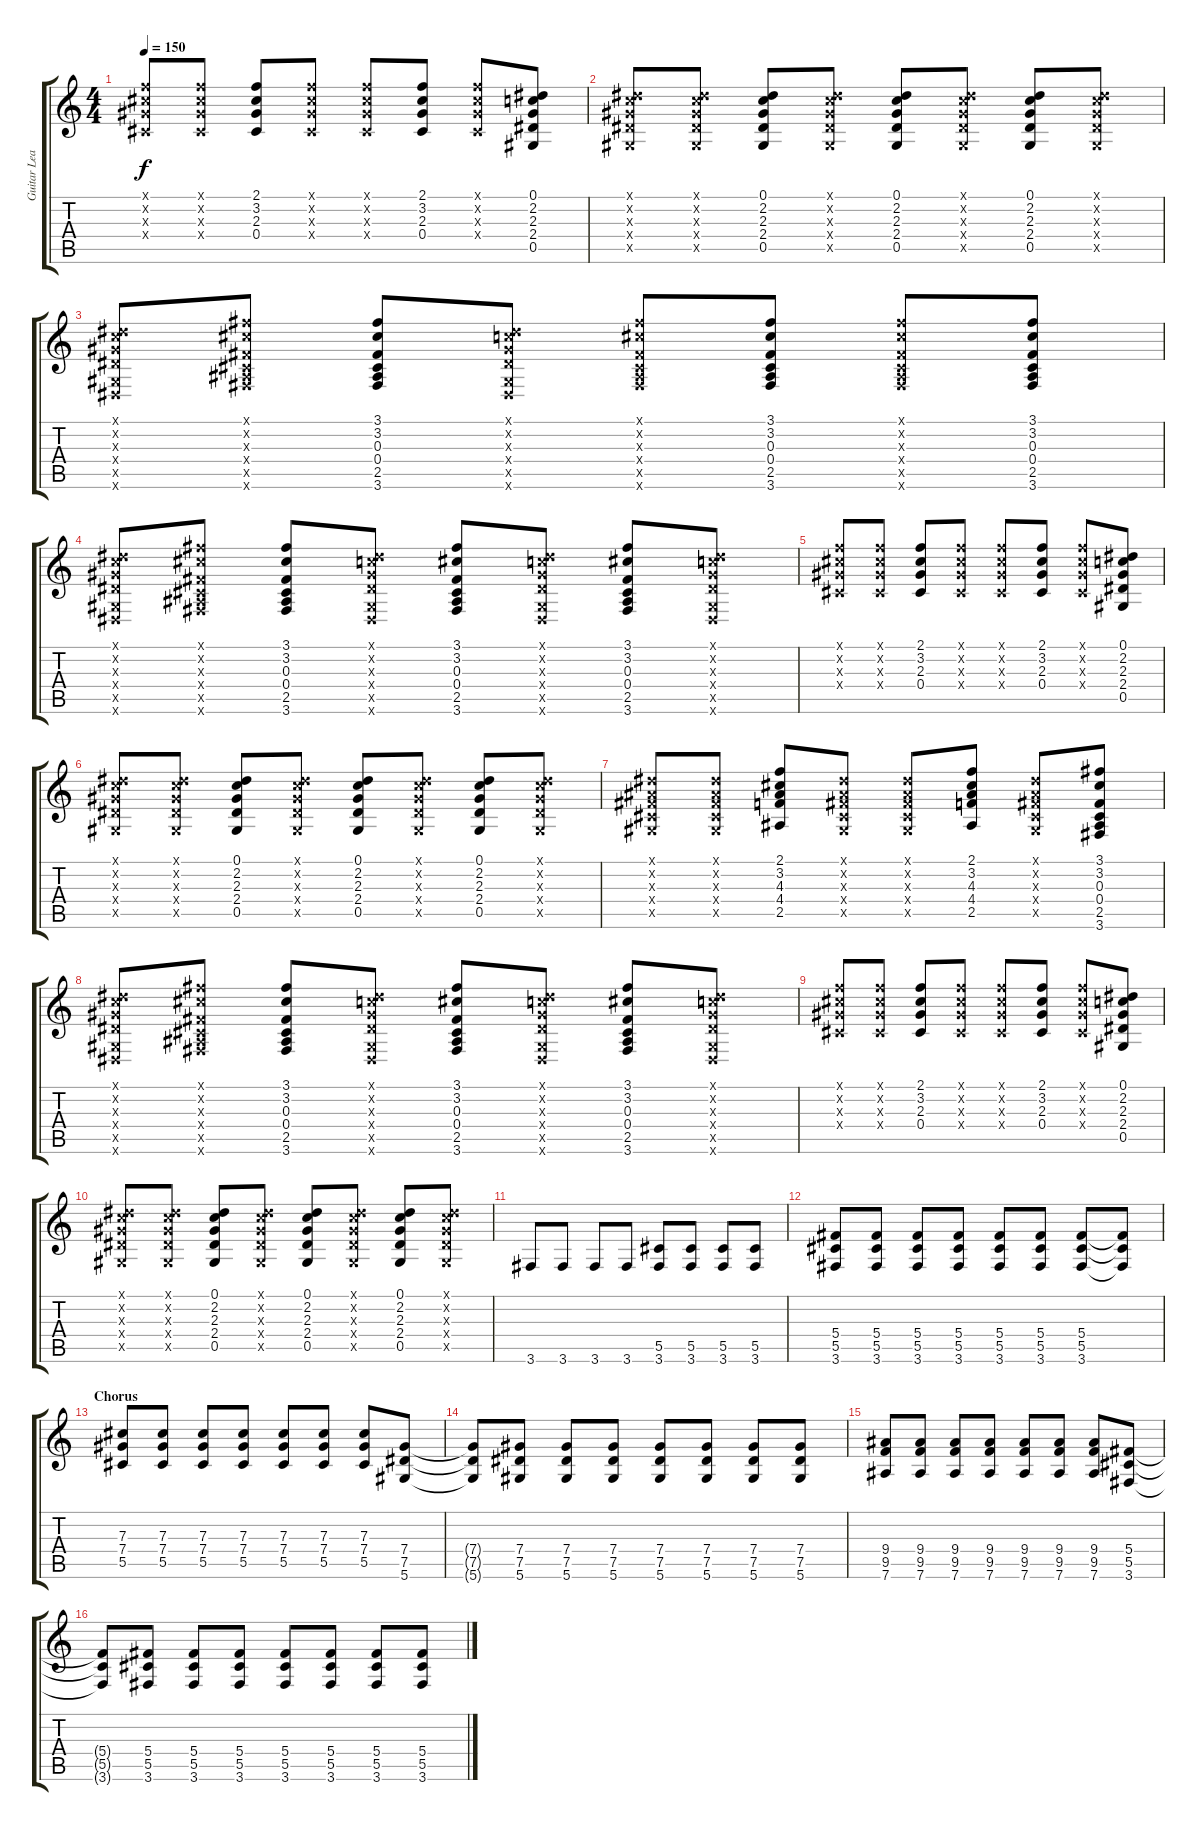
\track ("Guitar Lead" "Guitar Lea") {instrument overdrivenguitar}
\staff {score tabs}
\tuning (Eb4 Bb3 Gb3 Db3 Ab2 Eb2) {hide}
\ts (4 4)
\tempo 150
\clef g2
\ks c
(2.1{x} 3.2{x} 2.3{x} 0.4{x}).8{dy f} (2.1{x} 3.2{x} 2.3{x} 0.4{x}).8 (2.1 3.2 2.3 0.4).8 (2.1{x} 3.2{x} 2.3{x} 0.4{x}).8 (2.1{x} 3.2{x} 2.3{x} 0.4{x}).8 (2.1 3.2 2.3 0.4).8 (2.1{x} 3.2{x} 2.3{x} 0.4{x}).8 (0.1 2.2 2.3 2.4 0.5).8 |
(0.1{x} 2.2{x} 2.3{x} 2.4{x} 0.5{x}).8 (0.1{x} 2.2{x} 2.3{x} 2.4{x} 0.5{x}).8 (0.1 2.2 2.3 2.4 0.5).8 (0.1{x} 2.2{x} 2.3{x} 2.4{x} 0.5{x}).8 (0.1 2.2 2.3 2.4 0.5).8 (0.1{x} 2.2{x} 2.3{x} 2.4{x} 0.5{x}).8 (0.1 2.2 2.3 2.4 0.5).8 (0.1{x} 2.2{x} 2.3{x} 2.4{x} 0.5{x}).8 |
(0.1{x} 2.2{x} 2.3{x} 2.4{x} 0.5{x} 0.6{x}).8 (3.1{x} 3.2{x} 0.3{x} 0.4{x} 2.5{x} 3.6{x}).8 (3.1 3.2 0.3 0.4 2.5 3.6).8 (0.1{x} 2.2{x} 2.3{x} 2.4{x} 0.5{x} 0.6{x}).8 (3.1{x} 3.2{x} 0.3{x} 0.4{x} 2.5{x} 3.6{x}).8 (3.1 3.2 0.3 0.4 2.5 3.6).8 (3.1{x} 3.2{x} 0.3{x} 0.4{x} 2.5{x} 3.6{x}).8 (3.1 3.2 0.3 0.4 2.5 3.6).8 |
(0.1{x} 2.2{x} 2.3{x} 2.4{x} 0.5{x} 0.6{x}).8 (3.1{x} 3.2{x} 0.3{x} 0.4{x} 2.5{x} 3.6{x}).8 (3.1 3.2 0.3 0.4 2.5 3.6).8 (0.1{x} 2.2{x} 2.3{x} 2.4{x} 0.5{x} 0.6{x}).8 (3.1 3.2 0.3 0.4 2.5 3.6).8 (0.1{x} 2.2{x} 2.3{x} 2.4{x} 0.5{x} 0.6{x}).8 (3.1 3.2 0.3 0.4 2.5 3.6).8 (0.1{x} 2.2{x} 2.3{x} 2.4{x} 0.5{x} 0.6{x}).8 |
(2.1{x} 3.2{x} 2.3{x} 0.4{x}).8 (2.1{x} 3.2{x} 2.3{x} 0.4{x}).8 (2.1 3.2 2.3 0.4).8 (2.1{x} 3.2{x} 2.3{x} 0.4{x}).8 (2.1{x} 3.2{x} 2.3{x} 0.4{x}).8 (2.1 3.2 2.3 0.4).8 (2.1{x} 3.2{x} 2.3{x} 0.4{x}).8 (0.1 2.2 2.3 2.4 0.5).8 |
(0.1{x} 2.2{x} 2.3{x} 2.4{x} 0.5{x}).8 (0.1{x} 2.2{x} 2.3{x} 2.4{x} 0.5{x}).8 (0.1 2.2 2.3 2.4 0.5).8 (0.1{x} 2.2{x} 2.3{x} 2.4{x} 0.5{x}).8 (0.1 2.2 2.3 2.4 0.5).8 (0.1{x} 2.2{x} 2.3{x} 2.4{x} 0.5{x}).8 (0.1 2.2 2.3 2.4 0.5).8 (0.1{x} 2.2{x} 2.3{x} 2.4{x} 0.5{x}).8 |
(0.1{x} 0.2{x} 0.3{x} 0.4{x} 0.5{x}).8 (0.1{x} 0.2{x} 0.3{x} 0.4{x} 0.5{x}).8 (2.1 3.2 4.3 4.4 2.5).8 (0.1{x} 0.2{x} 0.3{x} 0.4{x} 0.5{x}).8 (0.1{x} 0.2{x} 0.3{x} 0.4{x} 0.5{x}).8 (2.1 3.2 4.3 4.4 2.5).8 (0.1{x} 0.2{x} 0.3{x} 0.4{x} 0.5{x}).8 (3.1 3.2 0.3 0.4 2.5 3.6).8 |
(0.1{x} 2.2{x} 2.3{x} 2.4{x} 0.5{x} 0.6{x}).8 (3.1{x} 3.2{x} 0.3{x} 0.4{x} 2.5{x} 3.6{x}).8 (3.1 3.2 0.3 0.4 2.5 3.6).8 (0.1{x} 2.2{x} 2.3{x} 2.4{x} 0.5{x} 0.6{x}).8 (3.1 3.2 0.3 0.4 2.5 3.6).8 (0.1{x} 2.2{x} 2.3{x} 2.4{x} 0.5{x} 0.6{x}).8 (3.1 3.2 0.3 0.4 2.5 3.6).8 (0.1{x} 2.2{x} 2.3{x} 2.4{x} 0.5{x} 0.6{x}).8 |
(2.1{x} 3.2{x} 2.3{x} 0.4{x}).8 (2.1{x} 3.2{x} 2.3{x} 0.4{x}).8 (2.1 3.2 2.3 0.4).8 (2.1{x} 3.2{x} 2.3{x} 0.4{x}).8 (2.1{x} 3.2{x} 2.3{x} 0.4{x}).8 (2.1 3.2 2.3 0.4).8 (2.1{x} 3.2{x} 2.3{x} 0.4{x}).8 (0.1 2.2 2.3 2.4 0.5).8 |
(0.1{x} 2.2{x} 2.3{x} 2.4{x} 0.5{x}).8 (0.1{x} 2.2{x} 2.3{x} 2.4{x} 0.5{x}).8 (0.1 2.2 2.3 2.4 0.5).8 (0.1{x} 2.2{x} 2.3{x} 2.4{x} 0.5{x}).8 (0.1 2.2 2.3 2.4 0.5).8 (0.1{x} 2.2{x} 2.3{x} 2.4{x} 0.5{x}).8 (0.1 2.2 2.3 2.4 0.5).8 (0.1{x} 2.2{x} 2.3{x} 2.4{x} 0.5{x}).8 |
3.6.8 3.6.8 3.6.8 3.6.8 (5.5 3.6).8 (5.5 3.6).8 (5.5 3.6).8 (5.5 3.6).8 |
(5.4 5.5 3.6).8 (5.4 5.5 3.6).8 (5.4 5.5 3.6).8 (5.4 5.5 3.6).8 (5.4 5.5 3.6).8 (5.4 5.5 3.6).8 (5.4 5.5 3.6).8 (5.4{t} 5.5{t} 3.6{t}).8 |
\section ("" "Chorus")
(7.3 7.4 5.5).8 (7.3 7.4 5.5).8 (7.3 7.4 5.5).8 (7.3 7.4 5.5).8 (7.3 7.4 5.5).8 (7.3 7.4 5.5).8 (7.3 7.4 5.5).8 (7.4 7.5 5.6).8 |
(7.4{t} 7.5{t} 5.6{t}).8 (7.4 7.5 5.6).8 (7.4 7.5 5.6).8 (7.4 7.5 5.6).8 (7.4 7.5 5.6).8 (7.4 7.5 5.6).8 (7.4 7.5 5.6).8 (7.4 7.5 5.6).8 |
(9.4 9.5 7.6).8 (9.4 9.5 7.6).8 (9.4 9.5 7.6).8 (9.4 9.5 7.6).8 (9.4 9.5 7.6).8 (9.4 9.5 7.6).8 (9.4 9.5 7.6).8 (5.4 5.5 3.6).8 |
(5.4{t} 5.5{t} 3.6{t}).8 (5.4 5.5 3.6).8 (5.4 5.5 3.6).8 (5.4 5.5 3.6).8 (5.4 5.5 3.6).8 (5.4 5.5 3.6).8 (5.4 5.5 3.6).8 (5.4 5.5 3.6).8
